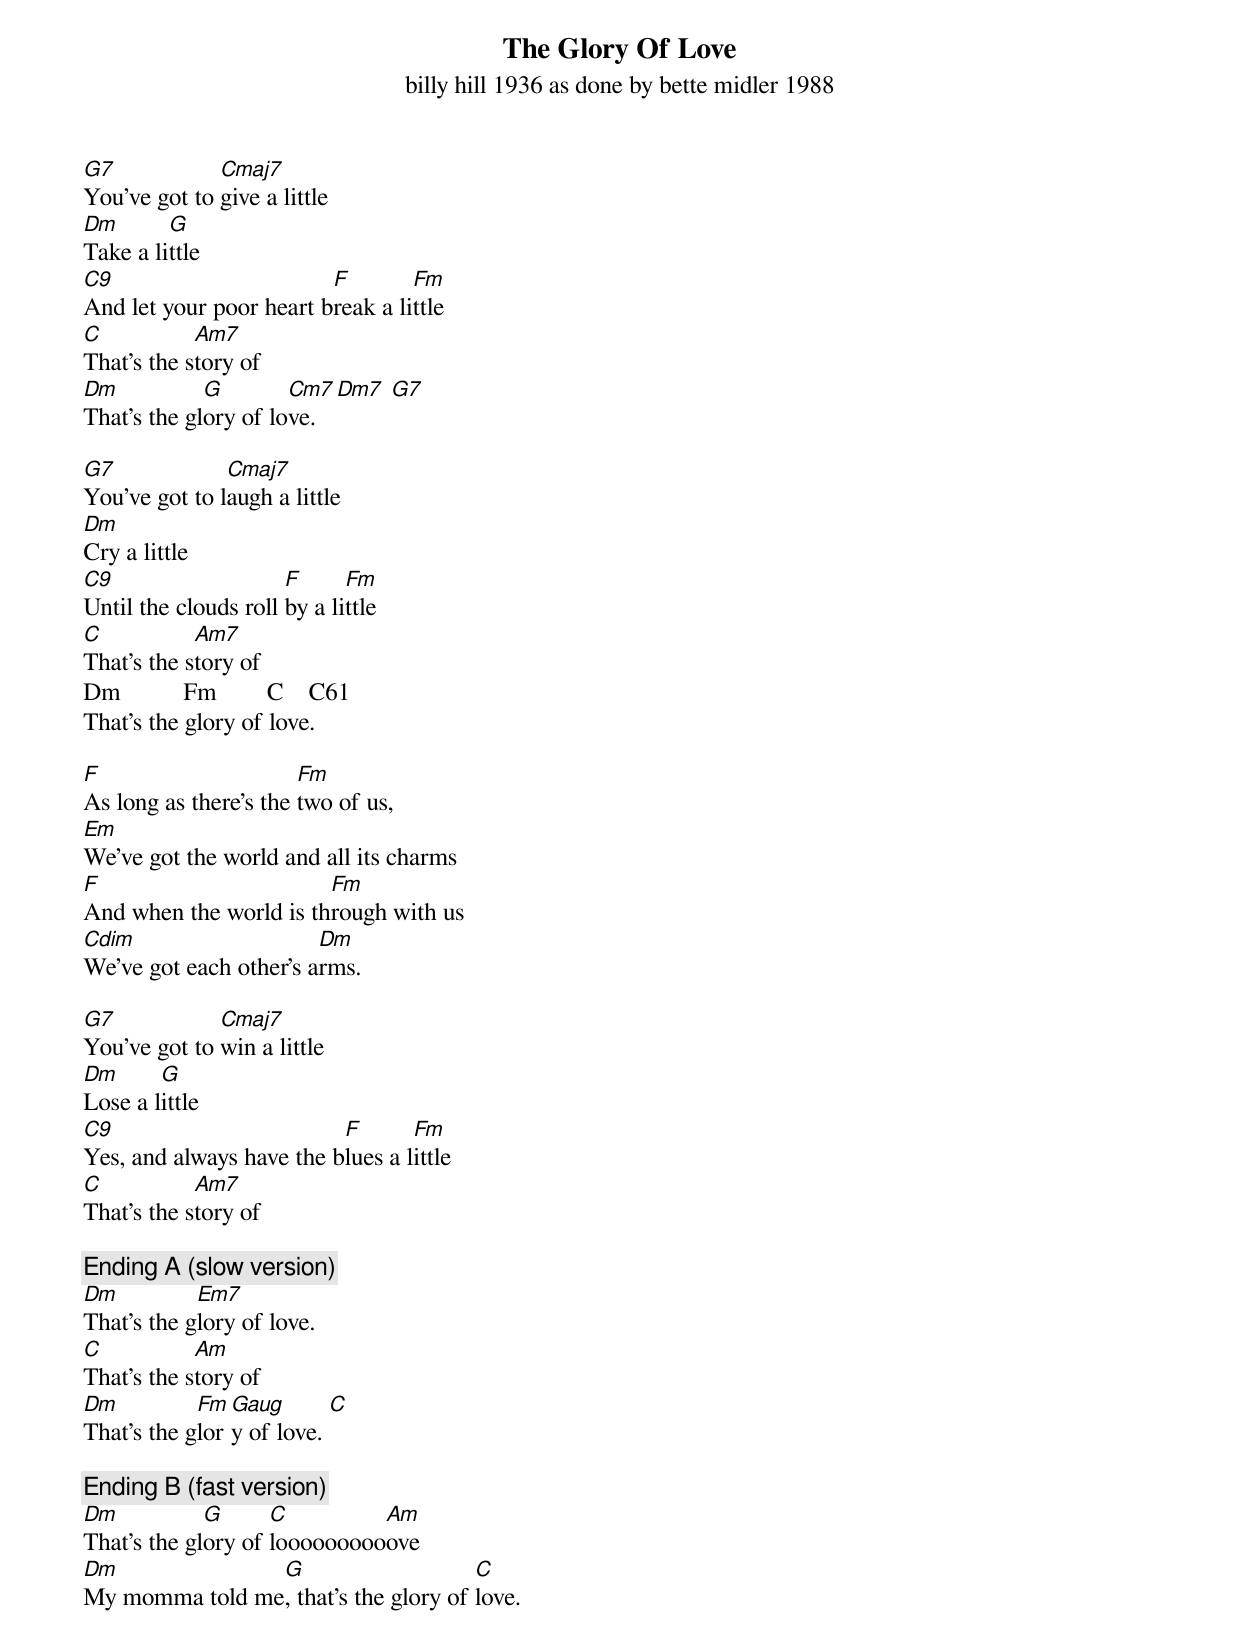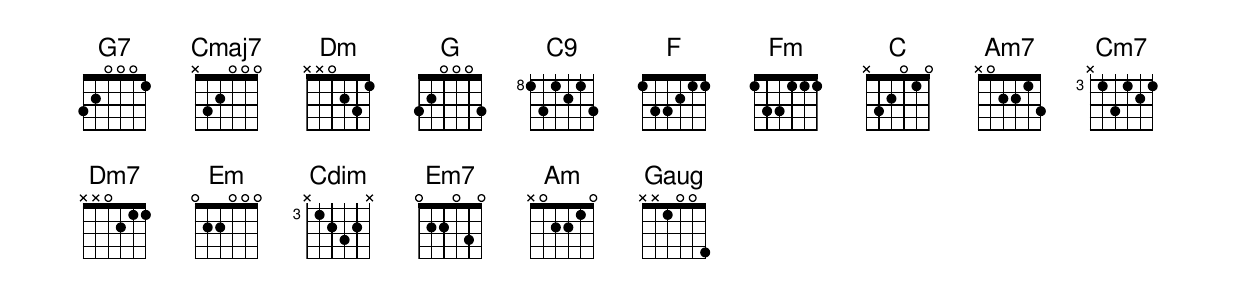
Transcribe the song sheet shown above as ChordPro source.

{title: The Glory Of Love}
{subtitle: billy hill 1936 as done by bette midler 1988}

[G7]You’ve got to [Cmaj7]give a little
[Dm]Take a li[G]ttle
[C9]And let your poor heart b[F]reak a li[Fm]ttle
[C]That’s the s[Am7]tory of
[Dm]That’s the gl[G]ory of lo[Cm7]ve. [Dm7] [G7]

[G7]You’ve got to l[Cmaj7]augh a little
[Dm]Cry a little
[C9]Until the clouds roll [F]by a li[Fm]ttle
[C]That’s the s[Am7]tory of
Dm          Fm        C    C61
That’s the glory of love.

[F]As long as there’s the [Fm]two of us,
[Em]We’ve got the world and all its charms
[F]And when the world is th[Fm]rough with us
[Cdim]We’ve got each other’s a[Dm]rms.

[G7]You’ve got to [Cmaj7]win a little
[Dm]Lose a l[G]ittle
[C9]Yes, and always have the b[F]lues a l[Fm]ittle
[C]That’s the s[Am7]tory of

{c:Ending A (slow version)}
[Dm]That’s the g[Em7]lory of love.
[C]That’s the s[Am]tory of
[Dm]That’s the g[Fm]lor[Gaug]y of love. [C]

{c:Ending B (fast version)}
[Dm]That’s the gl[G]ory of [C]looooooooo[Am]ove
[Dm]My momma told me[G], that’s the glory of [C]love.
